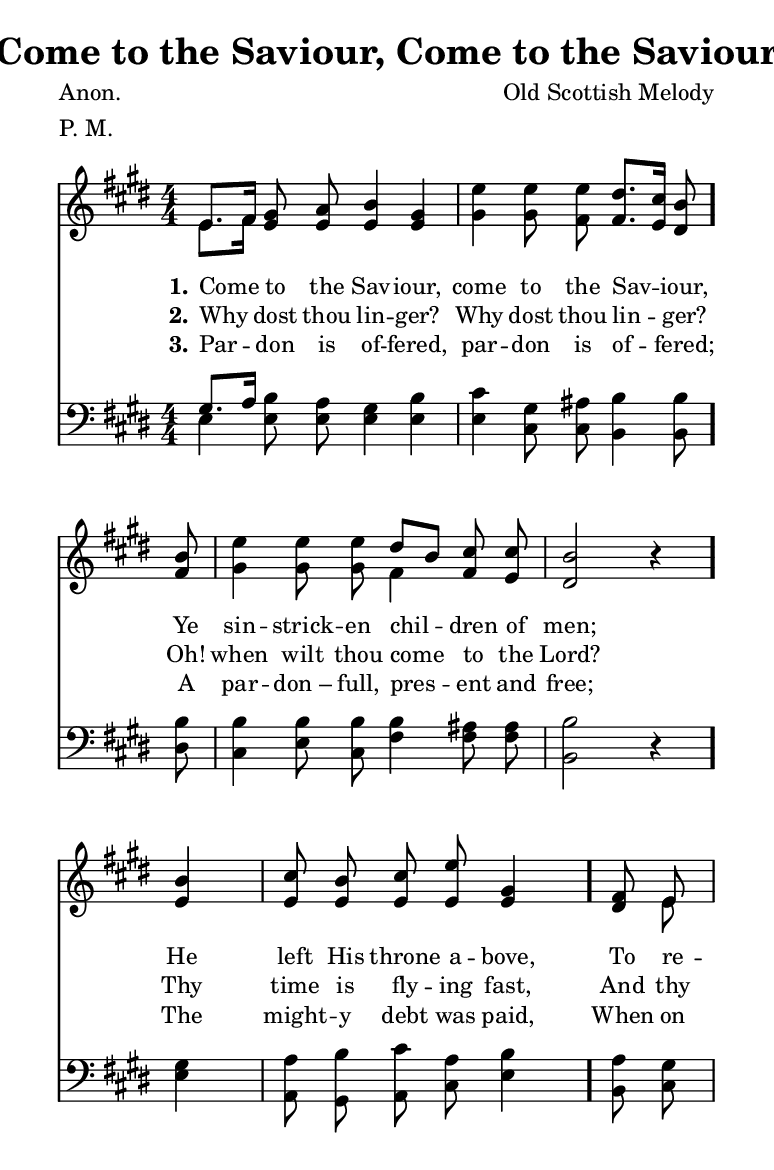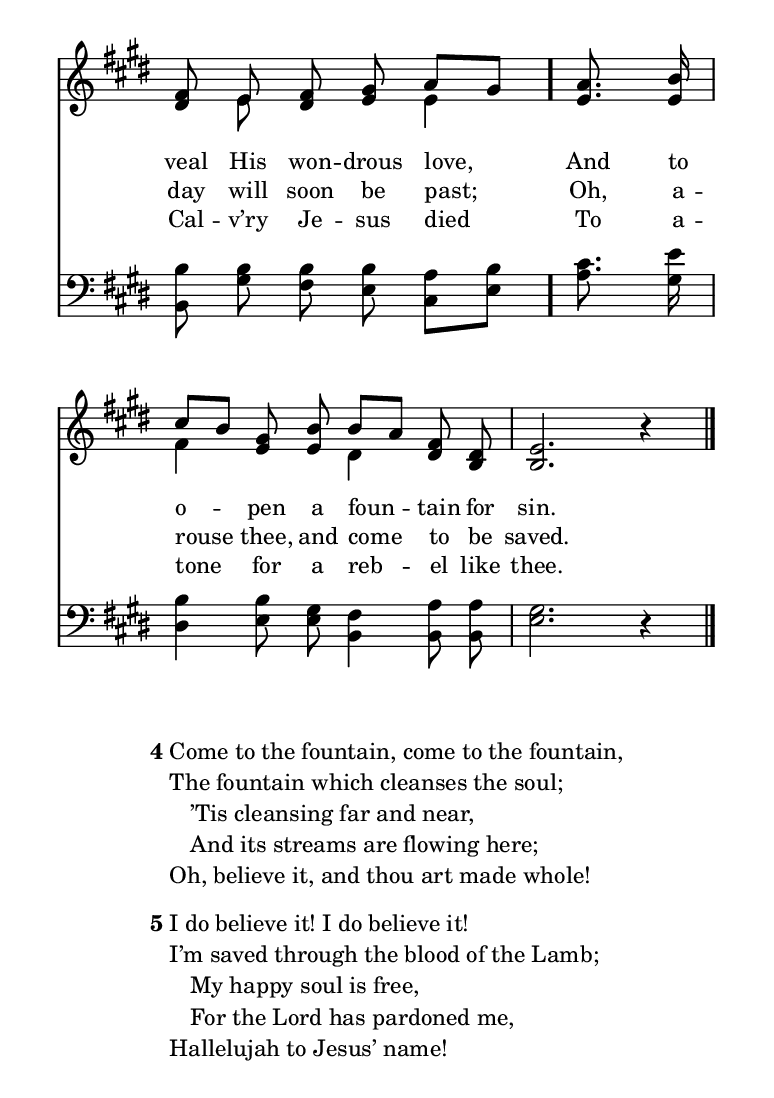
\include "common/global.ily"
\paper {
  \include "common/paper.ily"
  systems-per-page = ##f
}

\header{
  %gospel
  hymnnumber = "72"
  title = "Come to the Saviour, Come to the Saviour"
  tunename = ""
  meter = "P. M."
  poet = "Anon."
  composer = "Old Scottish Melody"
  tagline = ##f
}

% for fermata in MIDI
ta = { \tempo 4=76 }
tb = { \tempo 4=38 }

global = {
  \include "common/overrides.ily"
  \override Staff.TimeSignature.style = #'numbered % original has `c`
  \time 4/4
  \override Score.MetronomeMark.transparent = ##t % hide all fermata changes too
  \ta
  \key e \major
  \autoBeamOff
}

notesSoprano = {
\global
\relative c' {

  e8.[ fis16] gis8 a8 b4 gis4 | e'4 e8 e8 dis8.[ cis16] b8
  b8 | e4 e8 e8 dis8[ b8] cis8 cis8 | b2 r4
  b4 | cis8 b8 cis8 e8 gis,4
  fis8 e8 fis8 e8 fis8 gis8 a8[ gis8]
  a8. b16 | cis8[ b8] gis8 b8 b8[ a8] fis8 dis8 | e2. r4

  \bar "|."

}
}

notesAlto = {
\global
\relative e' {

  e8.[ fis16] e8 e8 e4 e4 | gis4 gis8 fis8 fis8.[ e16] dis8
  fis8 | gis4 gis8 gis8 fis4 fis8 e8 | dis2 r4
  e4 | e8 e8 e8 e8 e4
  dis8 e8 | dis8 e8 dis8 e8 e4
  e8. e16 | fis4 e8 e8 dis4 dis8 b8 | b2. r4

}
}

notesTenor = {
\global
\relative a {

  gis8.[ a16] b8 a8 gis4 b4 | cis4 gis8 ais8 b4 b8
  b8 | b4 b8 b8 b4 ais8 ais8 | b2 r4
  gis4 | a8 b8 cis8 a8 b4
  a8 gis b8 b8 b8 b8 a8[ b8]
  cis8. e16 | b4 b8 gis8 fis4 a8 a8 | gis2. r4

}
}

notesBass = {
\global
\relative f {

  e4 e8 e8 e4 e4 | e4 cis8 cis8 b4 b8
  dis8 | cis4 e8 cis8 fis4 fis8 fis8 | b,2 r4
  e4 | a,8 gis8 a8 cis8 e4
  b8 cis8 | b8 gis'8 fis8 e8 cis8[ e8]
  a8. gis16 | dis4 e8 e8 b4 b8 b8 | e2. r4

}
}

wordsA = \lyricmode {
\set stanza = "1."

Come to the Sav -- iour, come to the Sav -- iour, \bar "."
Ye {\eogbreak} sin -- strick -- en chil -- dren of men; \bar "."
He left His throne a -- bove, \bar "."
To re -- {\eogbreak} veal His won -- drous love, \bar "."
And to o -- pen a foun -- tain for sin. \bar "."

}

wordsB = \lyricmode {
\set stanza = "2."

Why dost thou lin -- ger? Why dost thou lin -- ger?
Oh! when wilt thou come to the Lord?
Thy time is fly -- ing fast,
And thy day will soon be past;
Oh, a -- rouse thee, and come to be saved.

}

wordsC = \lyricmode {
\set stanza = "3."

Par -- don is of -- fered, par -- don is of -- fered;
A par -- don_– full, pres -- ent and free;
The might -- y debt was paid,
When on Cal -- v’ry Je -- sus died
To a -- tone for a reb -- el like thee.

}

wordsD = \markuplist {

\line { Come to the fountain, come to the fountain, }
\line { The fountain which cleanses the soul; }
\line { { \hspace #2 } ’Tis cleansing far and near, }
\line { { \hspace #2 } And its streams are flowing here; }
\line { Oh, believe it, and thou art made whole! }

}

wordsE = \markuplist {

\line { I do believe it! I do believe it! }
\line { I’m saved through the blood of the Lamb; }
\line { { \hspace #2 } My happy soul is free, }
\line { { \hspace #2 } For the Lord has pardoned me, }
\line { Hallelujah to Jesus’ name! }

}

\score {
  \context ChoirStaff <<
    \context Staff = upper <<
      \set Staff.autoBeaming = ##f
      \set ChoirStaff.systemStartDelimiter = #'SystemStartBar
      \set ChoirStaff.printPartCombineTexts = ##f
      \partcombine #'(2 . 11) \notesSoprano \notesAlto
      \context NullVoice = sopranos { \voiceOne << \notesSoprano >> }
      \context Lyrics = one   \lyricsto sopranos \wordsA
      \context Lyrics = two   \lyricsto sopranos \wordsB
      \context Lyrics = three \lyricsto sopranos \wordsC
    >>
    \context Staff = men <<
      \set Staff.autoBeaming = ##f
      \clef bass
      \set ChoirStaff.printPartCombineTexts = ##f
      \partcombine #'(2 . 11) \notesTenor \notesBass
    >>
  >>
  \layout {
    \include "common/layout.ily"
  }
  #(cond ((ly:get-option 'eog-midi-permitted) #{ \midi{
    \include "common/midi.ily"
  } #}))
}

\markup { \fill-line { \column {
  \line{ \bold 4 \column { \wordsD } } \combine \null \vspace #0.4
  \line{ \bold 5 \column { \wordsE } } %\combine \null \vspace #0.4
} } }

\version "2.19.49"  % necessary for upgrading to future LilyPond versions.

% vi:set et ts=2 sw=2 ai nocindent syntax=lilypond:
